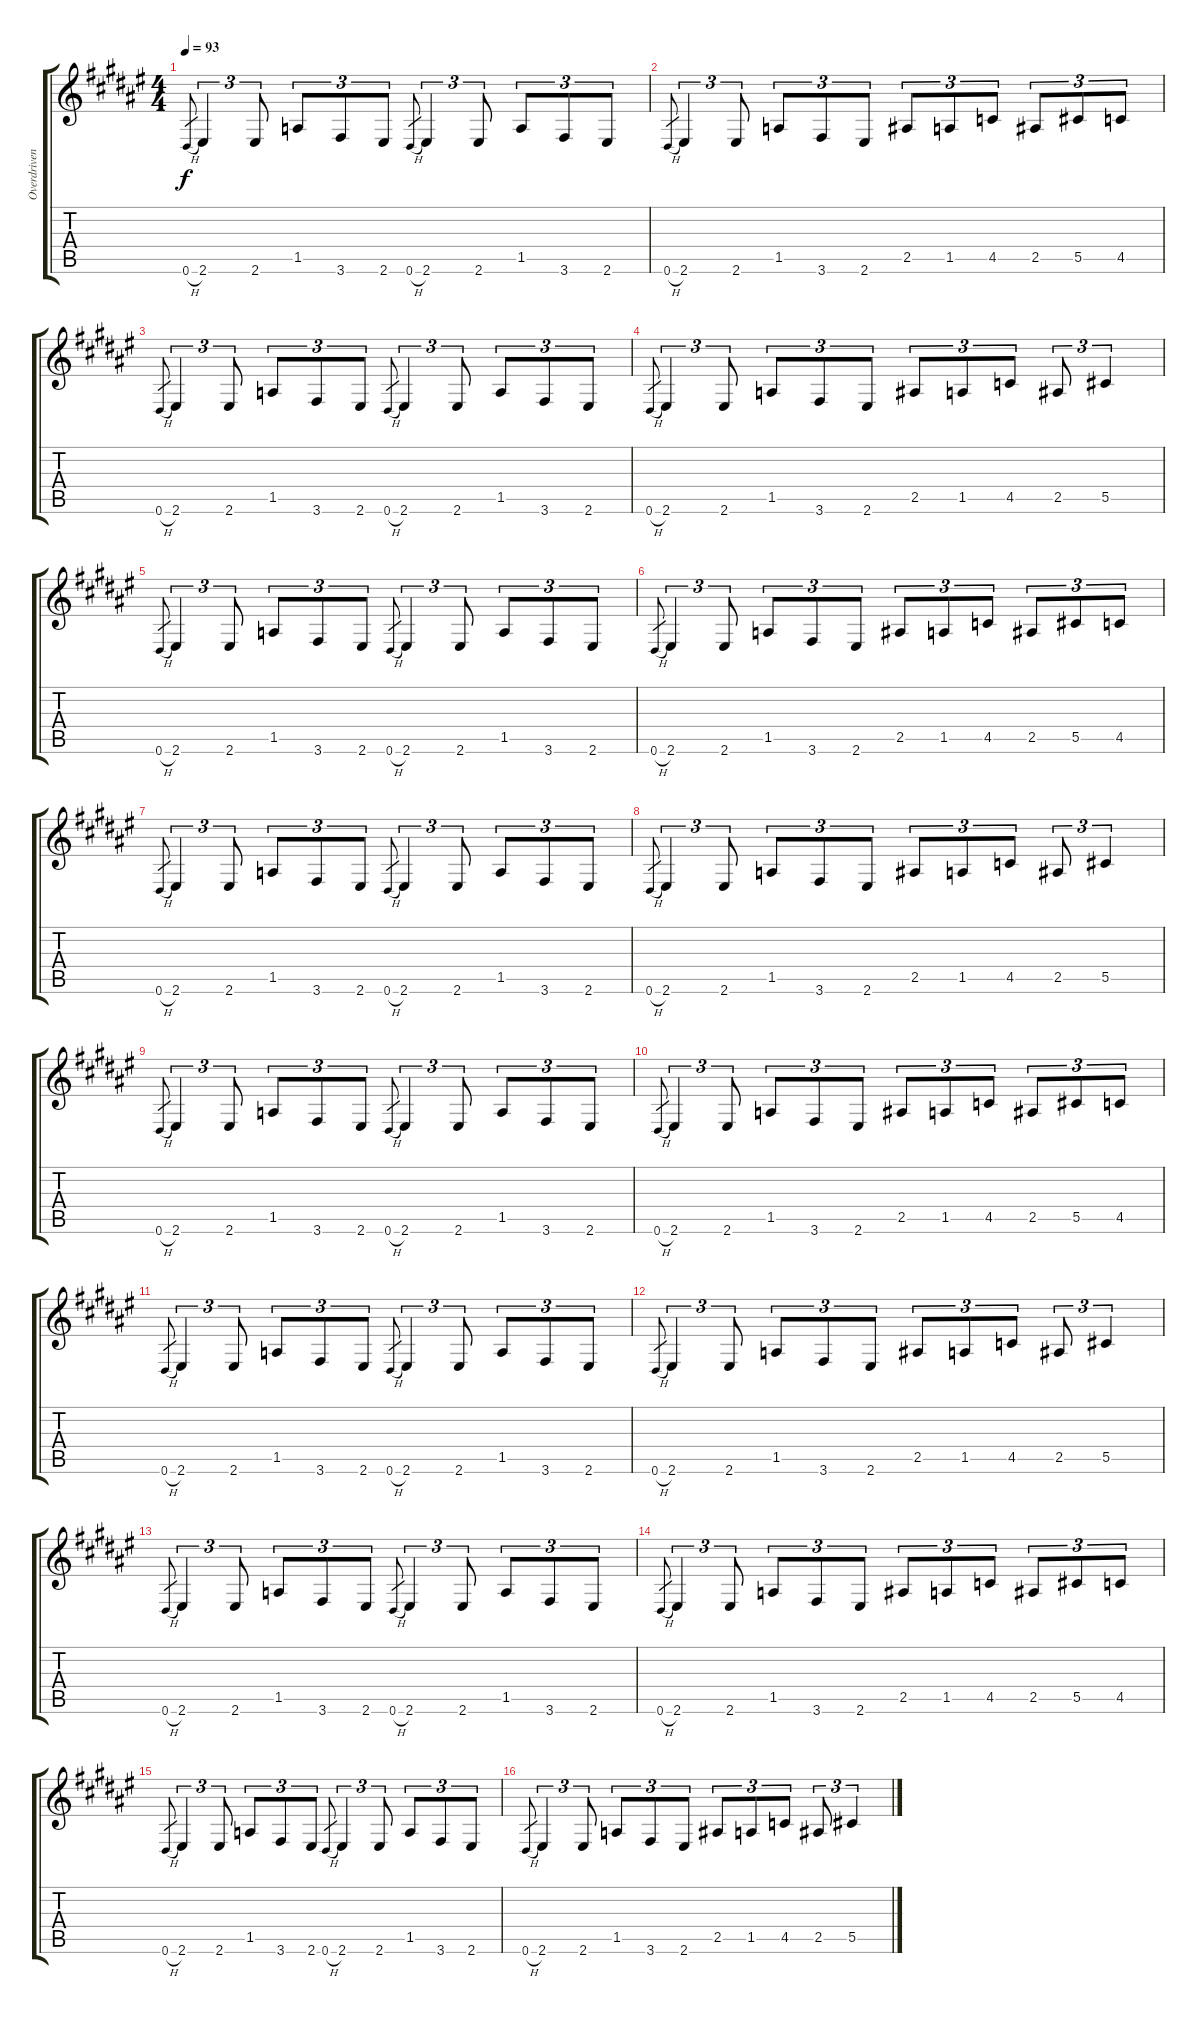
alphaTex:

\track ("Overdriven" "Overdriven") {instrument overdrivenguitar}
\staff {score tabs}
\tuning (Eb4 Bb3 Gb3 Db3 Ab2 Eb2) {hide}
\ts (4 4)
\tempo 93
\clef g2
\ks d#minor
0.6{h}.8{gr dy f} 2.6.4{tu (3 2)} 2.6.8{tu (3 2)} 1.5.8{tu (3 2)} 3.6.8{tu (3 2)} 2.6.8{tu (3 2)} 0.6{h}.8{gr} 2.6.4{tu (3 2)} 2.6.8{tu (3 2)} 1.5.8{tu (3 2)} 3.6.8{tu (3 2)} 2.6.8{tu (3 2)} |
0.6{h}.8{gr} 2.6.4{tu (3 2)} 2.6.8{tu (3 2)} 1.5.8{tu (3 2)} 3.6.8{tu (3 2)} 2.6.8{tu (3 2)} 2.5.8{tu (3 2)} 1.5.8{tu (3 2)} 4.5.8{tu (3 2)} 2.5.8{tu (3 2)} 5.5.8{tu (3 2)} 4.5.8{tu (3 2)} |
0.6{h}.8{gr} 2.6.4{tu (3 2)} 2.6.8{tu (3 2)} 1.5.8{tu (3 2)} 3.6.8{tu (3 2)} 2.6.8{tu (3 2)} 0.6{h}.8{gr} 2.6.4{tu (3 2)} 2.6.8{tu (3 2)} 1.5.8{tu (3 2)} 3.6.8{tu (3 2)} 2.6.8{tu (3 2)} |
0.6{h}.8{gr} 2.6.4{tu (3 2)} 2.6.8{tu (3 2)} 1.5.8{tu (3 2)} 3.6.8{tu (3 2)} 2.6.8{tu (3 2)} 2.5.8{tu (3 2)} 1.5.8{tu (3 2)} 4.5.8{tu (3 2)} 2.5.8{tu (3 2)} 5.5.4{tu (3 2)} |
0.6{h}.8{gr} 2.6.4{tu (3 2)} 2.6.8{tu (3 2)} 1.5.8{tu (3 2)} 3.6.8{tu (3 2)} 2.6.8{tu (3 2)} 0.6{h}.8{gr} 2.6.4{tu (3 2)} 2.6.8{tu (3 2)} 1.5.8{tu (3 2)} 3.6.8{tu (3 2)} 2.6.8{tu (3 2)} |
0.6{h}.8{gr} 2.6.4{tu (3 2)} 2.6.8{tu (3 2)} 1.5.8{tu (3 2)} 3.6.8{tu (3 2)} 2.6.8{tu (3 2)} 2.5.8{tu (3 2)} 1.5.8{tu (3 2)} 4.5.8{tu (3 2)} 2.5.8{tu (3 2)} 5.5.8{tu (3 2)} 4.5.8{tu (3 2)} |
0.6{h}.8{gr} 2.6.4{tu (3 2)} 2.6.8{tu (3 2)} 1.5.8{tu (3 2)} 3.6.8{tu (3 2)} 2.6.8{tu (3 2)} 0.6{h}.8{gr} 2.6.4{tu (3 2)} 2.6.8{tu (3 2)} 1.5.8{tu (3 2)} 3.6.8{tu (3 2)} 2.6.8{tu (3 2)} |
0.6{h}.8{gr} 2.6.4{tu (3 2)} 2.6.8{tu (3 2)} 1.5.8{tu (3 2)} 3.6.8{tu (3 2)} 2.6.8{tu (3 2)} 2.5.8{tu (3 2)} 1.5.8{tu (3 2)} 4.5.8{tu (3 2)} 2.5.8{tu (3 2)} 5.5.4{tu (3 2)} |
0.6{h}.8{gr} 2.6.4{tu (3 2)} 2.6.8{tu (3 2)} 1.5.8{tu (3 2)} 3.6.8{tu (3 2)} 2.6.8{tu (3 2)} 0.6{h}.8{gr} 2.6.4{tu (3 2)} 2.6.8{tu (3 2)} 1.5.8{tu (3 2)} 3.6.8{tu (3 2)} 2.6.8{tu (3 2)} |
0.6{h}.8{gr} 2.6.4{tu (3 2)} 2.6.8{tu (3 2)} 1.5.8{tu (3 2)} 3.6.8{tu (3 2)} 2.6.8{tu (3 2)} 2.5.8{tu (3 2)} 1.5.8{tu (3 2)} 4.5.8{tu (3 2)} 2.5.8{tu (3 2)} 5.5.8{tu (3 2)} 4.5.8{tu (3 2)} |
0.6{h}.8{gr} 2.6.4{tu (3 2)} 2.6.8{tu (3 2)} 1.5.8{tu (3 2)} 3.6.8{tu (3 2)} 2.6.8{tu (3 2)} 0.6{h}.8{gr} 2.6.4{tu (3 2)} 2.6.8{tu (3 2)} 1.5.8{tu (3 2)} 3.6.8{tu (3 2)} 2.6.8{tu (3 2)} |
0.6{h}.8{gr} 2.6.4{tu (3 2)} 2.6.8{tu (3 2)} 1.5.8{tu (3 2)} 3.6.8{tu (3 2)} 2.6.8{tu (3 2)} 2.5.8{tu (3 2)} 1.5.8{tu (3 2)} 4.5.8{tu (3 2)} 2.5.8{tu (3 2)} 5.5.4{tu (3 2)} |
0.6{h}.8{gr} 2.6.4{tu (3 2)} 2.6.8{tu (3 2)} 1.5.8{tu (3 2)} 3.6.8{tu (3 2)} 2.6.8{tu (3 2)} 0.6{h}.8{gr} 2.6.4{tu (3 2)} 2.6.8{tu (3 2)} 1.5.8{tu (3 2)} 3.6.8{tu (3 2)} 2.6.8{tu (3 2)} |
0.6{h}.8{gr} 2.6.4{tu (3 2)} 2.6.8{tu (3 2)} 1.5.8{tu (3 2)} 3.6.8{tu (3 2)} 2.6.8{tu (3 2)} 2.5.8{tu (3 2)} 1.5.8{tu (3 2)} 4.5.8{tu (3 2)} 2.5.8{tu (3 2)} 5.5.8{tu (3 2)} 4.5.8{tu (3 2)} |
0.6{h}.8{gr} 2.6.4{tu (3 2)} 2.6.8{tu (3 2)} 1.5.8{tu (3 2)} 3.6.8{tu (3 2)} 2.6.8{tu (3 2)} 0.6{h}.8{gr} 2.6.4{tu (3 2)} 2.6.8{tu (3 2)} 1.5.8{tu (3 2)} 3.6.8{tu (3 2)} 2.6.8{tu (3 2)} |
0.6{h}.8{gr} 2.6.4{tu (3 2)} 2.6.8{tu (3 2)} 1.5.8{tu (3 2)} 3.6.8{tu (3 2)} 2.6.8{tu (3 2)} 2.5.8{tu (3 2)} 1.5.8{tu (3 2)} 4.5.8{tu (3 2)} 2.5.8{tu (3 2)} 5.5.4{tu (3 2)}
